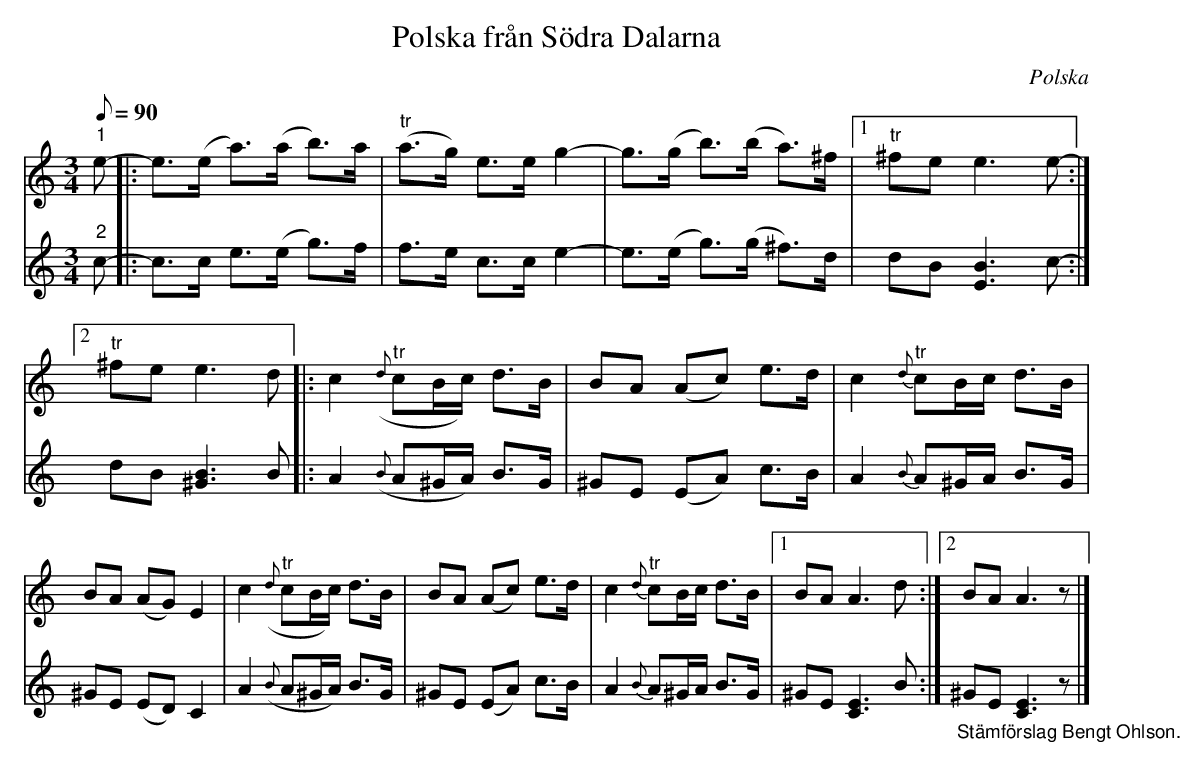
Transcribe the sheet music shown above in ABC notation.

X:1
T:Polska från Södra Dalarna
L:1/8
M:3/4
O:Polska
Q:90
K:none
V:1
"^1" e- [|: e>(e a>)(a b>)a |"^tr" (a>g) e>e g2- | g>(g b>)(b a>)^f |1"^tr" ^fe e3 e- :|]2
"^tr" ^fe e3 d [|: c2({d}"^tr" cB/c/) d>B | BA (Ac) e>d | c2{d}"^tr" cB/c/ d>B | BA (AG) E2 |
c2({d}"^tr" cB/c/) d>B | BA (Ac) e>d | c2{d}"^tr" cB/c/ d>B |1 BA A3 d :|]2 BA A3 z |]
V:2
"^2" c-  [|:  c>c e>(e g>)f  |  f>e c>c e2-  |  e>(e g>)(g ^f>)d  |1  dB [EB]3 c-  :|]2  dB [^GB]3 B  [|:
A2({B} A^G/A/) B>G  |  ^GE (EA) c>B  |  A2{B} A^G/A/ B>G  |  ^GE (ED) C2  |  A2({B} A^G/A/) B>G  |
^GE (EA) c>B  |  A2{B} A^G/A/ B>G  |1  ^GE [CE]3 B  :|]2 "_Stämförslag Bengt Ohlson." ^GE [CE]3 z  |]
